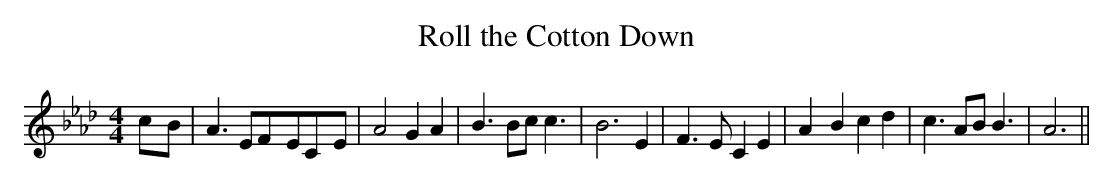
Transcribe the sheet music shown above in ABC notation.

X:1
T:Roll the Cotton Down
M:4/4
L:1/4
K:Ab
c/2-B/2| A3/2 E/2F/2-E/2C/2-E/2| A2 G A| B3/2 B/2c/2 c3/2| B3 E| F3/2 E/2 C E|\
 A- B c d| c3/2 A/2B/2 B3/2| A3||
